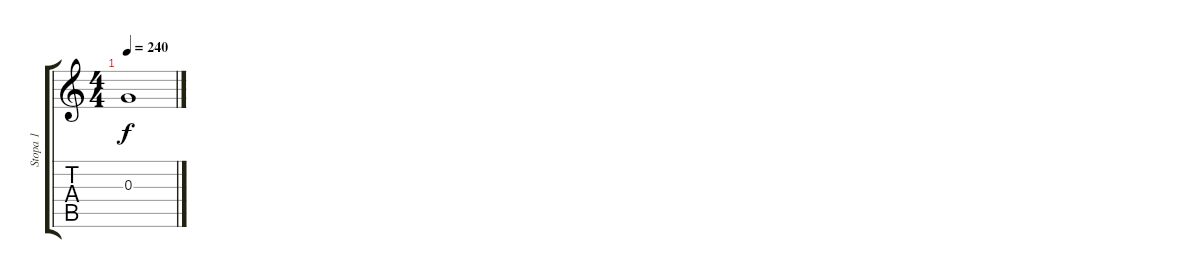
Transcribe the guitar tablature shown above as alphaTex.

\track ("Stopa 1" "Stopa 1") {instrument acousticguitarsteel}
\staff {score tabs}
\tuning (E4 B3 G3 D3 A2 E2) {hide}
\ts (4 4)
\tempo 240
\clef g2
\ks c
0.3.1{dy f}
